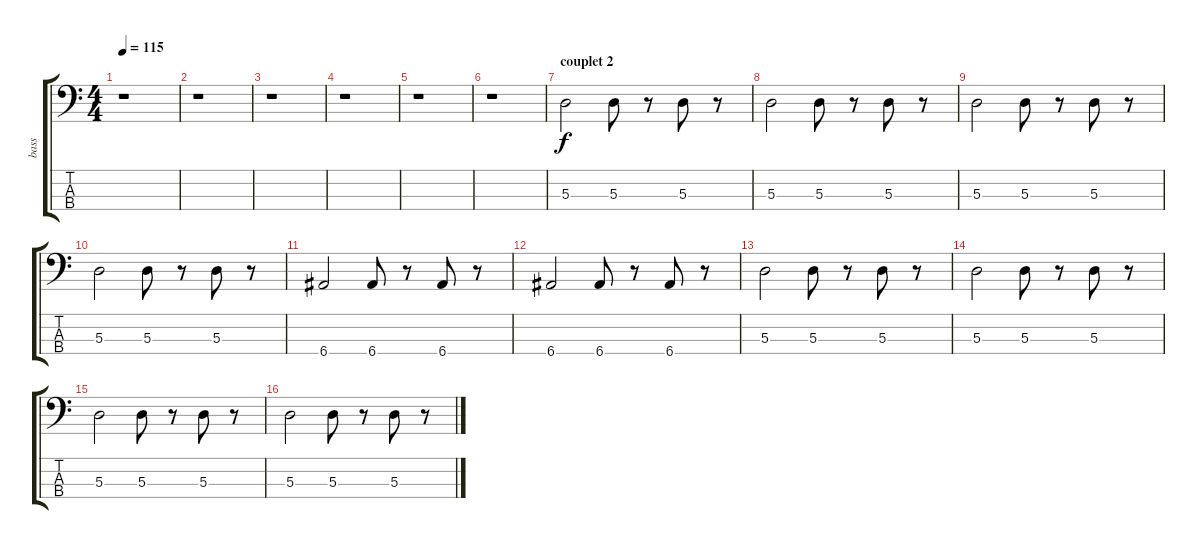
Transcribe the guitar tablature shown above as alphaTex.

\track ("bass" "bass") {instrument acousticbass}
\staff {score tabs}
\tuning (G2 D2 A1 E1) {hide}
\ts (4 4)
\tempo 115
\clef f4
\ks c
r.1{dy f} |
r.1 |
r.1 |
r.1 |
r.1 |
r.1 |
\section ("" "couplet 2")
5.3.2 5.3.8 r.8 5.3.8 r.8 |
5.3.2 5.3.8 r.8 5.3.8 r.8 |
5.3.2 5.3.8 r.8 5.3.8 r.8 |
5.3.2 5.3.8 r.8 5.3.8 r.8 |
6.4.2 6.4.8 r.8 6.4.8 r.8 |
6.4.2 6.4.8 r.8 6.4.8 r.8 |
5.3.2 5.3.8 r.8 5.3.8 r.8 |
5.3.2 5.3.8 r.8 5.3.8 r.8 |
5.3.2 5.3.8 r.8 5.3.8 r.8 |
5.3.2 5.3.8 r.8 5.3.8 r.8
